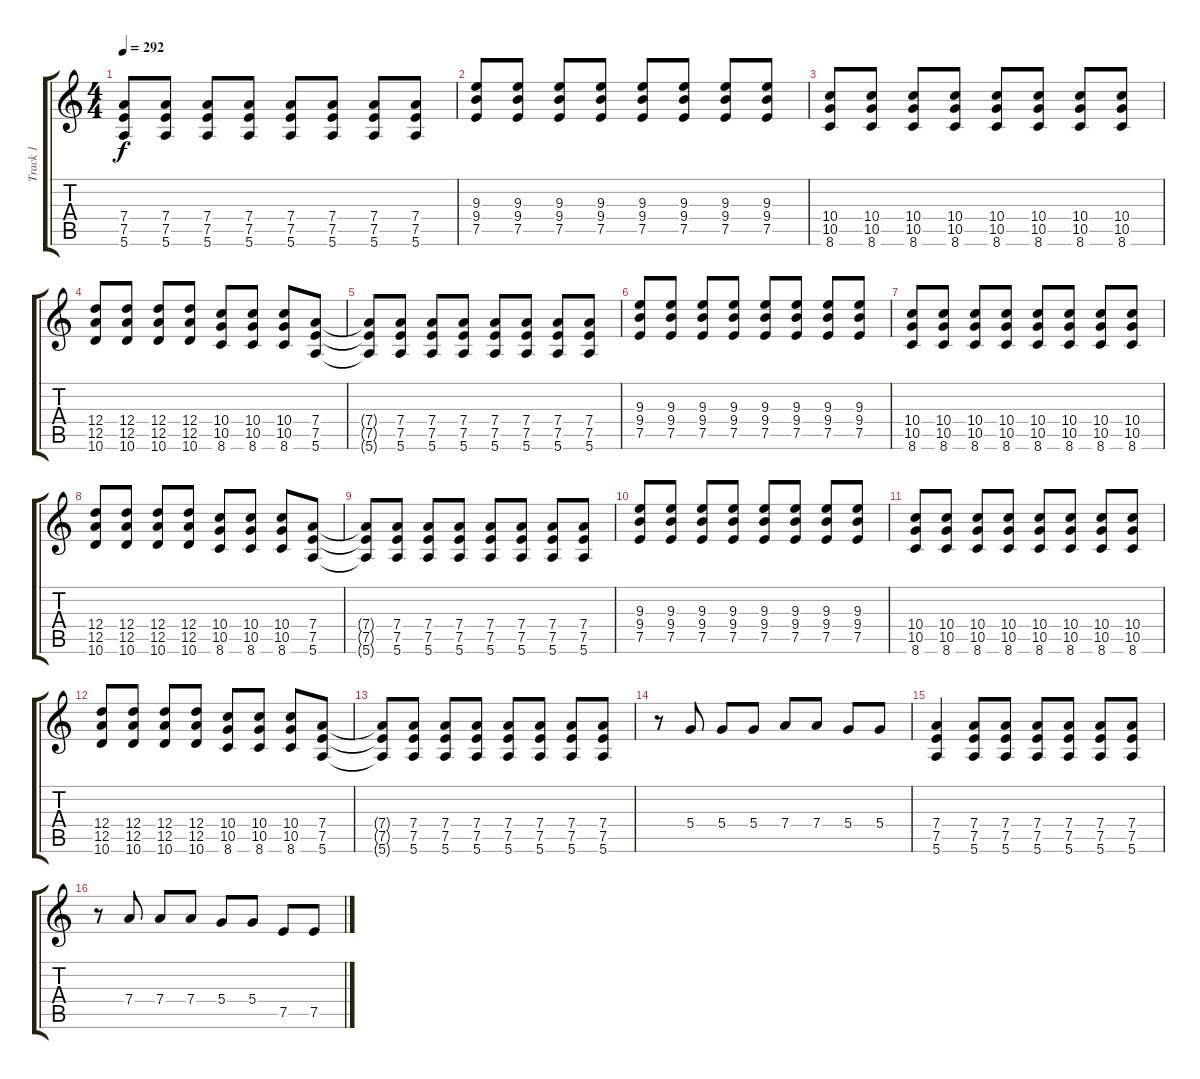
\track ("Track 1" "Track 1") {instrument distortionguitar}
\staff {score tabs}
\tuning (E4 B3 G3 D3 A2 E2) {hide}
\ts (4 4)
\tempo 292
\clef g2
\ks c
(7.4{t} 7.5{t} 5.6{t}).8{dy f} (7.4 7.5 5.6).8 (7.4 7.5 5.6).8 (7.4 7.5 5.6).8 (7.4 7.5 5.6).8 (7.4 7.5 5.6).8 (7.4 7.5 5.6).8 (7.4 7.5 5.6).8 |
(9.3 9.4 7.5).8 (9.3 9.4 7.5).8 (9.3 9.4 7.5).8 (9.3 9.4 7.5).8 (9.3 9.4 7.5).8 (9.3 9.4 7.5).8 (9.3 9.4 7.5).8 (9.3 9.4 7.5).8 |
(10.4 10.5 8.6).8 (10.4 10.5 8.6).8 (10.4 10.5 8.6).8 (10.4 10.5 8.6).8 (10.4 10.5 8.6).8 (10.4 10.5 8.6).8 (10.4 10.5 8.6).8 (10.4 10.5 8.6).8 |
(12.4 12.5 10.6).8 (12.4 12.5 10.6).8 (12.4 12.5 10.6).8 (12.4 12.5 10.6).8 (10.4 10.5 8.6).8 (10.4 10.5 8.6).8 (10.4 10.5 8.6).8 (7.4 7.5 5.6).8 |
(7.4{t} 7.5{t} 5.6{t}).8 (7.4 7.5 5.6).8 (7.4 7.5 5.6).8 (7.4 7.5 5.6).8 (7.4 7.5 5.6).8 (7.4 7.5 5.6).8 (7.4 7.5 5.6).8 (7.4 7.5 5.6).8 |
(9.3 9.4 7.5).8 (9.3 9.4 7.5).8 (9.3 9.4 7.5).8 (9.3 9.4 7.5).8 (9.3 9.4 7.5).8 (9.3 9.4 7.5).8 (9.3 9.4 7.5).8 (9.3 9.4 7.5).8 |
(10.4 10.5 8.6).8 (10.4 10.5 8.6).8 (10.4 10.5 8.6).8 (10.4 10.5 8.6).8 (10.4 10.5 8.6).8 (10.4 10.5 8.6).8 (10.4 10.5 8.6).8 (10.4 10.5 8.6).8 |
(12.4 12.5 10.6).8 (12.4 12.5 10.6).8 (12.4 12.5 10.6).8 (12.4 12.5 10.6).8 (10.4 10.5 8.6).8 (10.4 10.5 8.6).8 (10.4 10.5 8.6).8 (7.4 7.5 5.6).8 |
(7.4{t} 7.5{t} 5.6{t}).8 (7.4 7.5 5.6).8 (7.4 7.5 5.6).8 (7.4 7.5 5.6).8 (7.4 7.5 5.6).8 (7.4 7.5 5.6).8 (7.4 7.5 5.6).8 (7.4 7.5 5.6).8 |
(9.3 9.4 7.5).8 (9.3 9.4 7.5).8 (9.3 9.4 7.5).8 (9.3 9.4 7.5).8 (9.3 9.4 7.5).8 (9.3 9.4 7.5).8 (9.3 9.4 7.5).8 (9.3 9.4 7.5).8 |
(10.4 10.5 8.6).8 (10.4 10.5 8.6).8 (10.4 10.5 8.6).8 (10.4 10.5 8.6).8 (10.4 10.5 8.6).8 (10.4 10.5 8.6).8 (10.4 10.5 8.6).8 (10.4 10.5 8.6).8 |
(12.4 12.5 10.6).8 (12.4 12.5 10.6).8 (12.4 12.5 10.6).8 (12.4 12.5 10.6).8 (10.4 10.5 8.6).8 (10.4 10.5 8.6).8 (10.4 10.5 8.6).8 (7.4 7.5 5.6).8 |
(7.4{t} 7.5{t} 5.6{t}).8 (7.4 7.5 5.6).8 (7.4 7.5 5.6).8 (7.4 7.5 5.6).8 (7.4 7.5 5.6).8 (7.4 7.5 5.6).8 (7.4 7.5 5.6).8 (7.4 7.5 5.6).8 |
r.8 5.4.8 5.4.8 5.4.8 7.4.8 7.4.8 5.4.8 5.4.8 |
(7.4 7.5 5.6).4 (7.4 7.5 5.6).8 (7.4 7.5 5.6).8 (7.4 7.5 5.6).8 (7.4 7.5 5.6).8 (7.4 7.5 5.6).8 (7.4 7.5 5.6).8 |
r.8 7.4.8 7.4.8 7.4.8 5.4.8 5.4.8 7.5.8 7.5.8
